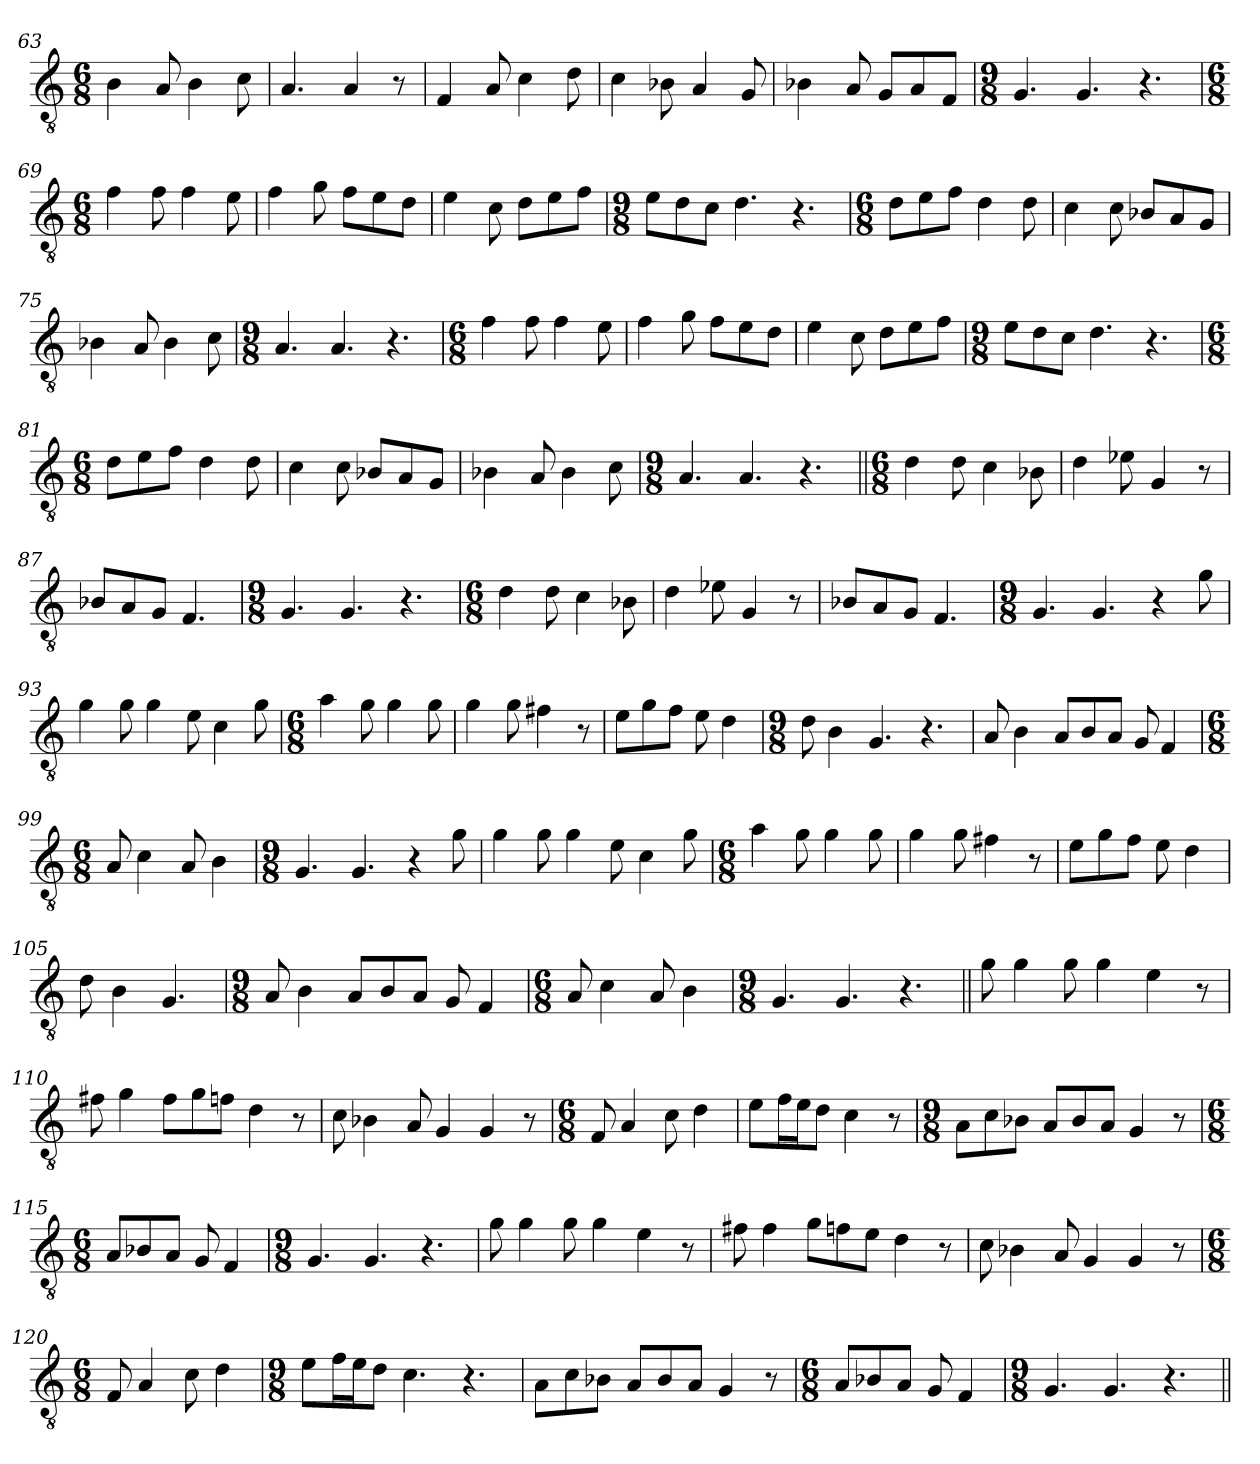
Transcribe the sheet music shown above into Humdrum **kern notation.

**kern
*part1
*staff1
*clefGv2
*k[]
*C:
*M6/8
=63
4B\
8A/
4B\
8c\
=64
4.A/
4A/
8r
=65
4F/
8A/
4c\
8d\
=66
4c\
8B-X\
4A/
8G/
=67
4B-i\
8A/
8G/L
8A/
8F/J
=68
*M9/8
4.G/
4.G/
4.r
!!LO:LB:g=z
=69
*M6/8
4f\
8f\
4f\
8e\
=70
4f\
8g\
8f\L
8e\
8d\J
=71
4e\
8c\
8d\L
8e\
8f\J
=72
*M9/8
8e\L
8d\
8c\J
4.d\
4.r
=73
*M6/8
8d\L
8e\
8f\J
4d\
8d\
=74
4c\
8c\
8B-X/L
8A/
8G/J
!!LO:LB:g=z
=75
4B-X\
8A/
4B-\
8c\
=76
*M9/8
4.A/
4.A/
4.r
=77
*M6/8
4f\
8f\
4f\
8e\
=78
4f\
8g\
8f\L
8e\
8d\J
=79
4e\
8c\
8d\L
8e\
8f\J
=80
*M9/8
8e\L
8d\
8c\J
4.d\
4.r
!!LO:LB:g=z
=81
*M6/8
8d\L
8e\
8f\J
4d\
8d\
=82
4c\
8c\
8B-X/L
8A/
8G/J
=83
4B-X\
8A/
4B-\
8c\
=84
*M9/8
4.A/
4.A/
4.r
=85||
*M6/8
4d\
8d\
4c\
8B-X\
=86
4d\
8e-i\
4G/
8r
!!LO:LB:g=z
=87
8B-X/L
8A/
8G/J
4.F/
=88
*M9/8
4.G/
4.G/
4.r
=89
*M6/8
4d\
8d\
4c\
8B-X\
=90
4d\
8e-i\
4G/
8r
=91
8B-i/L
8A/
8G/J
4.F/
=92
*M9/8
4.G/
4.G/
4r
8g\
!!LO:PB:g=z
=93
4g\
8g\
4g\
8e\
4c\
8g\
=94
*M6/8
4a\
8g\
4g\
8g\
=95
4g\
8g\
4f#X\
8r
=96
8e\L
8g\
8f\J
8e\
4d\
=97
*M9/8
8d\
4B\
4.G/
4.r
!!LO:LB:g=z
=98
8A/
4B\
8A/L
8B/
8A/J
8G/
4F/
=99
*M6/8
8A/
4c\
8A/
4B\
=100
*M9/8
4.G/
4.G/
4r
8g\
=101
4g\
8g\
4g\
8e\
4c\
8g\
=102
*M6/8
4a\
8g\
4g\
8g\
!!LO:LB:g=z
=103
4g\
8g\
4f#X\
8r
=104
8e\L
8g\
8f\J
8e\
4d\
=105
8d\
4B\
4.G/
=106
*M9/8
8A/
4B\
8A/L
8B/
8A/J
8G/
4F/
=107
*M6/8
8A/
4c\
8A/
4B\
=108
*M9/8
4.G/
4.G/
4.r
!!LO:LB:g=z
=109||
8g\
4g\
8g\
4g\
4e\
8r
=110
8f#X\
4g\
8f#\L
8g\
8fni\J
4d\
8r
=111
8c\
4B-X\
8A/
4G/
4G/
8r
=112
*M6/8
8F/
4A/
8c\
4d\
=113
8e\L
16f\L
16e\J
8d\J
4c\
8r
!!LO:LB:g=z
=114
*M9/8
8A\L
8c\
8B-X\J
8A/L
8B-/
8A/J
4G/
8r
=115
*M6/8
8A/L
8B-X/
8A/J
8G/
4F/
=116
*M9/8
4.G/
4.G/
4.r
=117
8g\
4g\
8g\
4g\
4e\
8r
=118
8f#X\
4f#\
8g\L
8fni\
8e\J
4d\
8r
!!LO:LB:g=z
=119
8c\
4B-X\
8A/
4G/
4G/
8r
=120
*M6/8
8F/
4A/
8c\
4d\
=121
*M9/8
8e\L
16f\L
16e\J
8d\J
4.c\
4.r
=122
8A\L
8c\
8B-X\J
8A/L
8B-/
8A/J
4G/
8r
=123
*M6/8
8A/L
8B-X/
8A/J
8G/
4F/
!!LO:LB:g=z
=124
*M9/8
4.G/
4.G/
4.r
=||
*-
